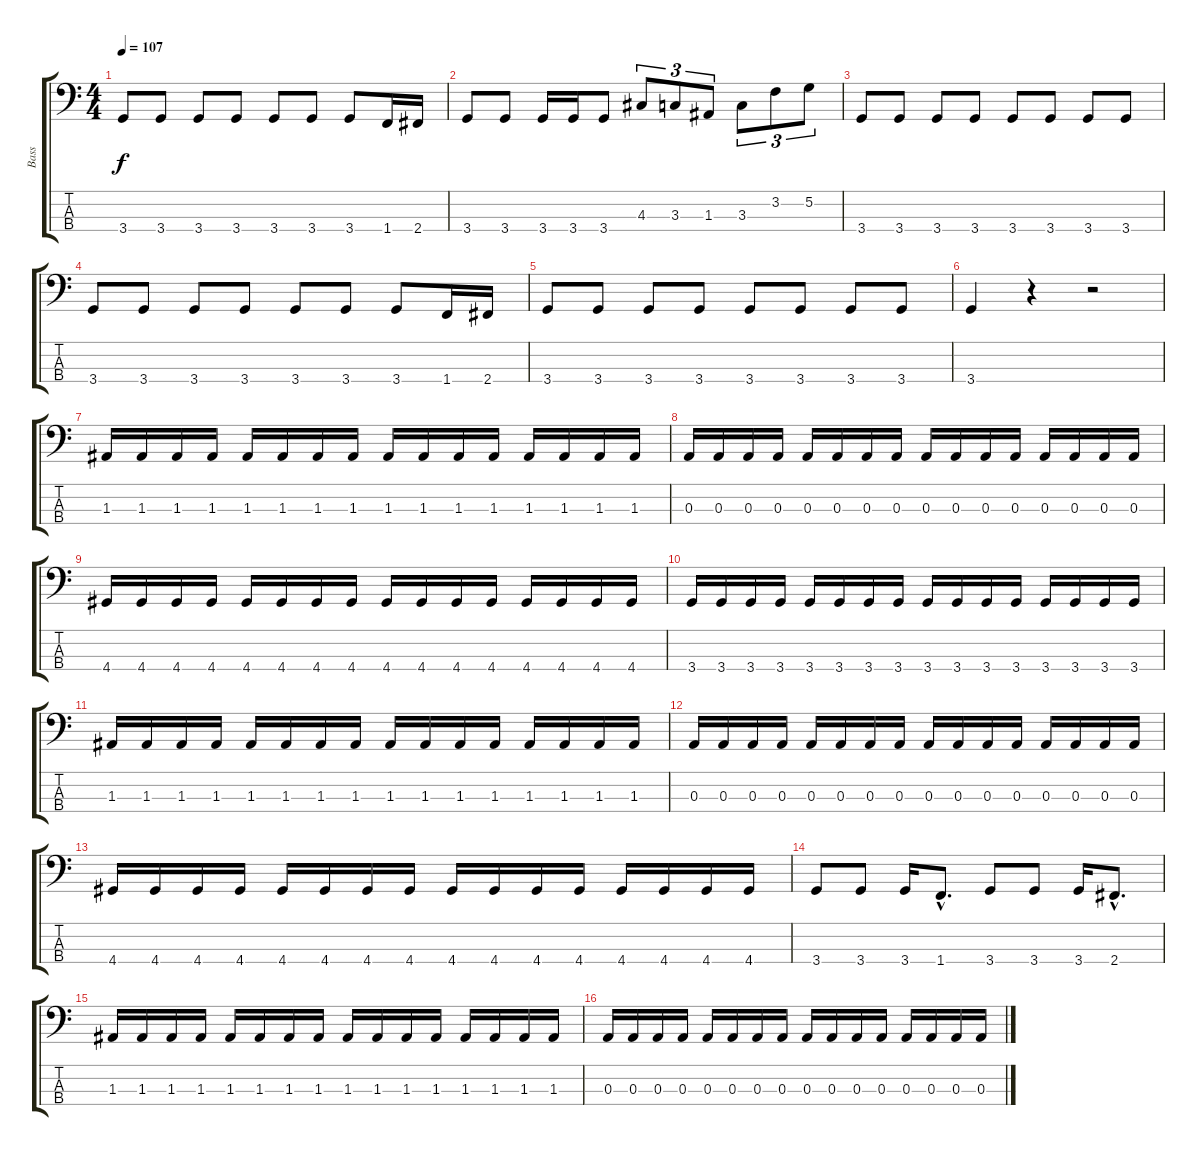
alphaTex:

\track ("Bass" "Bass") {instrument electricbasspick}
\staff {score tabs}
\tuning (G2 D2 A1 E1) {hide}
\ts (4 4)
\tempo 107
\clef f4
\ks c
3.4.8{dy f} 3.4.8 3.4.8 3.4.8 3.4.8 3.4.8 3.4.8 1.4.16 2.4.16 |
3.4.8 3.4.8 3.4.16 3.4.16 3.4.8 4.3.8{tu (3 2)} 3.3.8{tu (3 2)} 1.3.8{tu (3 2)} 3.3.8{tu (3 2)} 3.2.8{tu (3 2)} 5.2.8{tu (3 2)} |
3.4.8 3.4.8 3.4.8 3.4.8 3.4.8 3.4.8 3.4.8 3.4.8 |
3.4.8 3.4.8 3.4.8 3.4.8 3.4.8 3.4.8 3.4.8 1.4.16 2.4.16 |
3.4.8 3.4.8 3.4.8 3.4.8 3.4.8 3.4.8 3.4.8 3.4.8 |
3.4.4 r.4 r.2 |
1.3.16 1.3.16 1.3.16 1.3.16 1.3.16 1.3.16 1.3.16 1.3.16 1.3.16 1.3.16 1.3.16 1.3.16 1.3.16 1.3.16 1.3.16 1.3.16 |
0.3.16 0.3.16 0.3.16 0.3.16 0.3.16 0.3.16 0.3.16 0.3.16 0.3.16 0.3.16 0.3.16 0.3.16 0.3.16 0.3.16 0.3.16 0.3.16 |
4.4.16 4.4.16 4.4.16 4.4.16 4.4.16 4.4.16 4.4.16 4.4.16 4.4.16 4.4.16 4.4.16 4.4.16 4.4.16 4.4.16 4.4.16 4.4.16 |
3.4.16 3.4.16 3.4.16 3.4.16 3.4.16 3.4.16 3.4.16 3.4.16 3.4.16 3.4.16 3.4.16 3.4.16 3.4.16 3.4.16 3.4.16 3.4.16 |
1.3.16 1.3.16 1.3.16 1.3.16 1.3.16 1.3.16 1.3.16 1.3.16 1.3.16 1.3.16 1.3.16 1.3.16 1.3.16 1.3.16 1.3.16 1.3.16 |
0.3.16 0.3.16 0.3.16 0.3.16 0.3.16 0.3.16 0.3.16 0.3.16 0.3.16 0.3.16 0.3.16 0.3.16 0.3.16 0.3.16 0.3.16 0.3.16 |
4.4.16 4.4.16 4.4.16 4.4.16 4.4.16 4.4.16 4.4.16 4.4.16 4.4.16 4.4.16 4.4.16 4.4.16 4.4.16 4.4.16 4.4.16 4.4.16 |
3.4.8 3.4.8 3.4.16 1.4{hac}.8{d} 3.4.8 3.4.8 3.4.16 2.4{hac}.8{d} |
1.3.16 1.3.16 1.3.16 1.3.16 1.3.16 1.3.16 1.3.16 1.3.16 1.3.16 1.3.16 1.3.16 1.3.16 1.3.16 1.3.16 1.3.16 1.3.16 |
0.3.16 0.3.16 0.3.16 0.3.16 0.3.16 0.3.16 0.3.16 0.3.16 0.3.16 0.3.16 0.3.16 0.3.16 0.3.16 0.3.16 0.3.16 0.3.16
